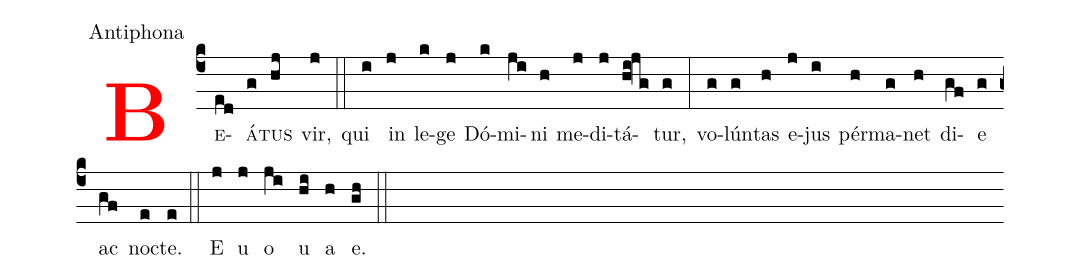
office-part: Antiphona;
%%
<v>\bf\textcolor{red}{B}</v><v>\sc{e}</v>(c4ed)<v>\sc{á}</v>(g)<v>\sc{tus}</v>(hj) vir,(j) (::)
qui(i) in(j) le(k)ge(j) Dó(k)mi(ji)ni(h) me(j)di(j)tá(hi!jg)tur,(g) (:) vo(g)lún(g)tas(h) e(j)jus(i) pér(h)ma(g)net(h) di(gf)e(g) ac(gf) no(e)cte.(e)
(::) E(j) u(j) o(ji) u(hi) a(h) e.(gh) (::)
